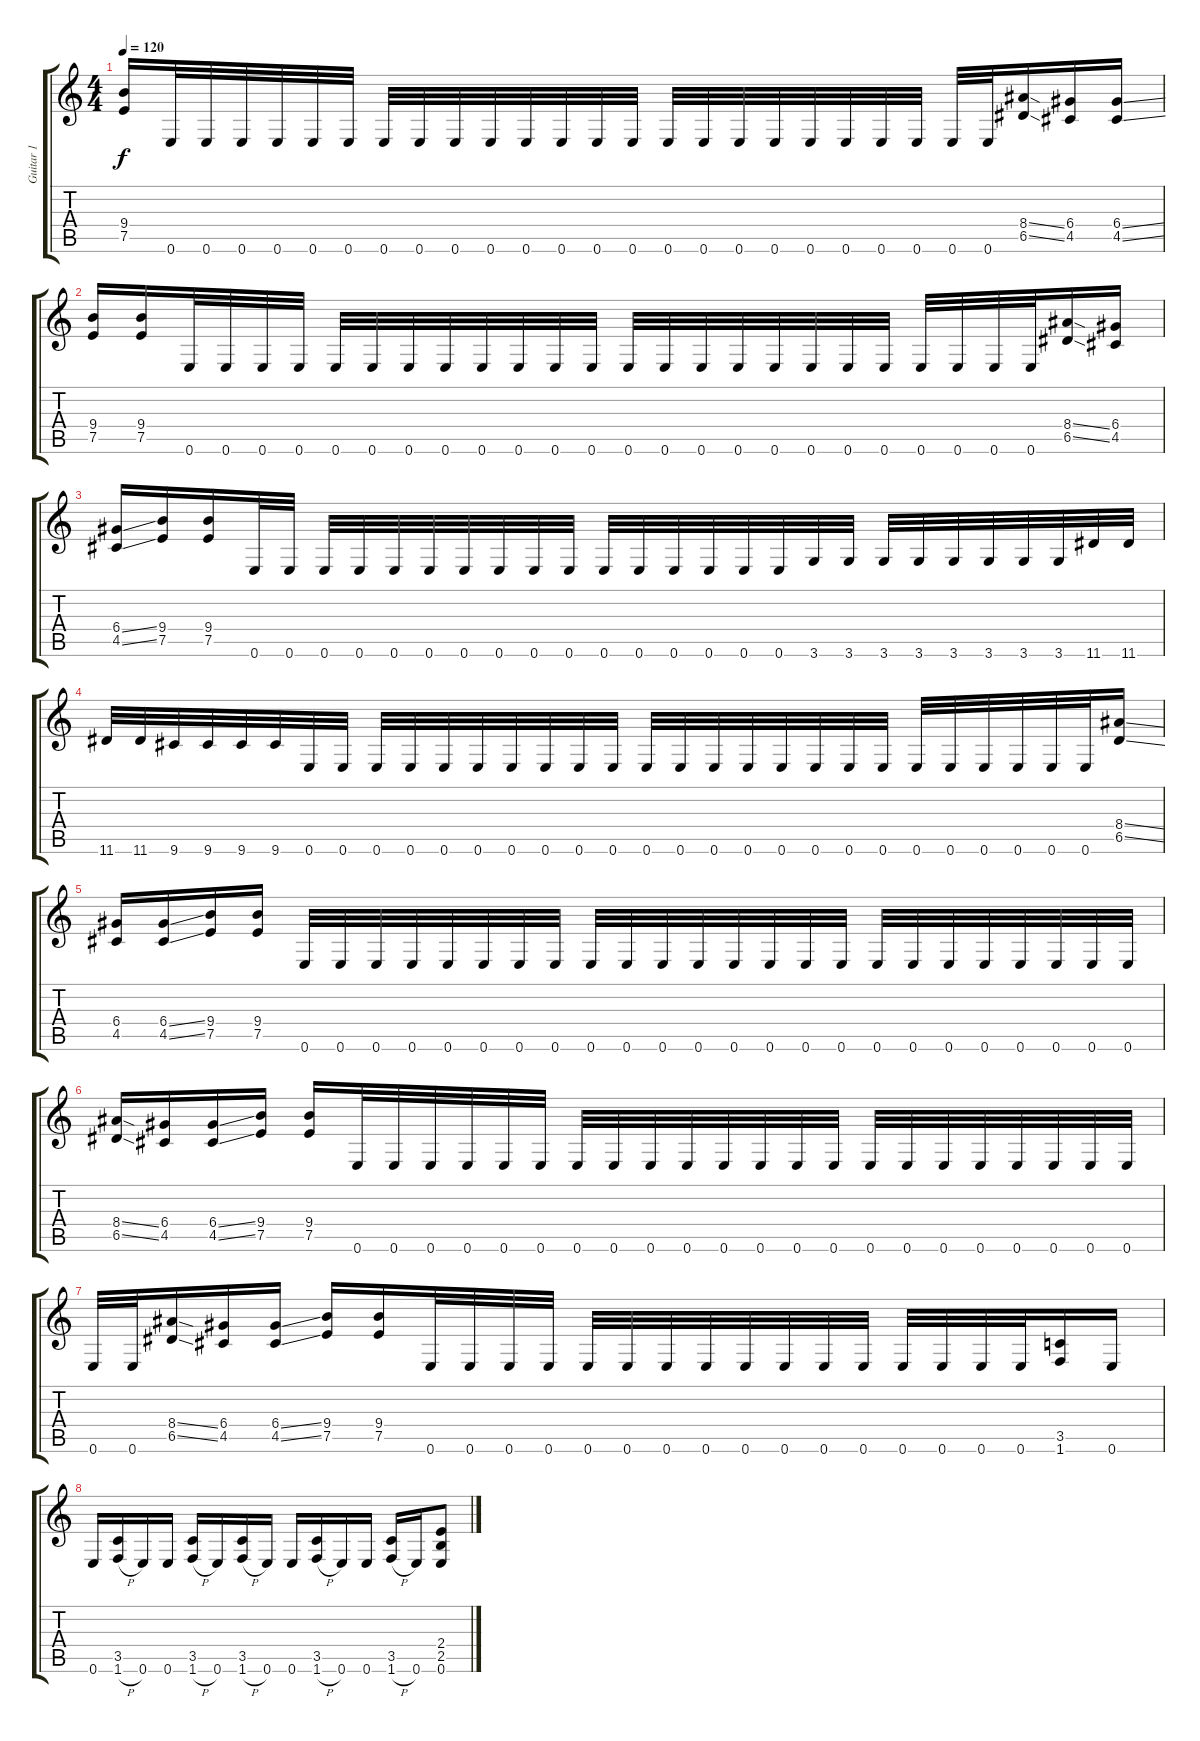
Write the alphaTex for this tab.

\track ("Guitar 1" "Guitar 1") {instrument distortionguitar}
\staff {score tabs}
\tuning (E4 B3 G3 D3 A2 E2) {hide}
\ts (4 4)
\tempo 120
\clef g2
\ks c
(9.4 7.5).16{dy f} 0.6.32 0.6.32 0.6.32 0.6.32 0.6.32 0.6.32 0.6.32 0.6.32 0.6.32 0.6.32 0.6.32 0.6.32 0.6.32 0.6.32 0.6.32 0.6.32 0.6.32 0.6.32 0.6.32 0.6.32 0.6.32 0.6.32 0.6.32 0.6.32 (8.4{ss} 6.5{ss}).16 (6.4 4.5).16 (6.4{ss} 4.5{ss}).16 |
(9.4 7.5).16 (9.4 7.5).16 0.6.32 0.6.32 0.6.32 0.6.32 0.6.32 0.6.32 0.6.32 0.6.32 0.6.32 0.6.32 0.6.32 0.6.32 0.6.32 0.6.32 0.6.32 0.6.32 0.6.32 0.6.32 0.6.32 0.6.32 0.6.32 0.6.32 0.6.32 0.6.32 (8.4{ss} 6.5{ss}).16 (6.4 4.5).16 |
(6.4{ss} 4.5{ss}).16 (9.4 7.5).16 (9.4 7.5).16 0.6.32 0.6.32 0.6.32 0.6.32 0.6.32 0.6.32 0.6.32 0.6.32 0.6.32 0.6.32 0.6.32 0.6.32 0.6.32 0.6.32 0.6.32 0.6.32 3.6.32 3.6.32 3.6.32 3.6.32 3.6.32 3.6.32 3.6.32 3.6.32 11.6.32 11.6.32 |
11.6.32 11.6.32 9.6.32 9.6.32 9.6.32 9.6.32 0.6.32 0.6.32 0.6.32 0.6.32 0.6.32 0.6.32 0.6.32 0.6.32 0.6.32 0.6.32 0.6.32 0.6.32 0.6.32 0.6.32 0.6.32 0.6.32 0.6.32 0.6.32 0.6.32 0.6.32 0.6.32 0.6.32 0.6.32 0.6.32 (8.4{ss} 6.5{ss}).16 |
(6.4 4.5).16 (6.4{ss} 4.5{ss}).16 (9.4 7.5).16 (9.4 7.5).16 0.6.32 0.6.32 0.6.32 0.6.32 0.6.32 0.6.32 0.6.32 0.6.32 0.6.32 0.6.32 0.6.32 0.6.32 0.6.32 0.6.32 0.6.32 0.6.32 0.6.32 0.6.32 0.6.32 0.6.32 0.6.32 0.6.32 0.6.32 0.6.32 |
(8.4{ss} 6.5{ss}).16 (6.4 4.5).16 (6.4{ss} 4.5{ss}).16 (9.4 7.5).16 (9.4 7.5).16 0.6.32 0.6.32 0.6.32 0.6.32 0.6.32 0.6.32 0.6.32 0.6.32 0.6.32 0.6.32 0.6.32 0.6.32 0.6.32 0.6.32 0.6.32 0.6.32 0.6.32 0.6.32 0.6.32 0.6.32 0.6.32 0.6.32 |
0.6.32 0.6.32 (8.4{ss} 6.5{ss}).16 (6.4 4.5).16 (6.4{ss} 4.5{ss}).16 (9.4 7.5).16 (9.4 7.5).16 0.6.32 0.6.32 0.6.32 0.6.32 0.6.32 0.6.32 0.6.32 0.6.32 0.6.32 0.6.32 0.6.32 0.6.32 0.6.32 0.6.32 0.6.32 0.6.32 (3.5 1.6).16 0.6.16 |
0.6.16 (3.5 1.6{h}).16 0.6.16 0.6.16 (3.5 1.6{h}).16 0.6.16 (3.5 1.6{h}).16 0.6.16 0.6.16 (3.5 1.6{h}).16 0.6.16 0.6.16 (3.5 1.6{h}).16 0.6.16 (2.4 2.5 0.6).8
